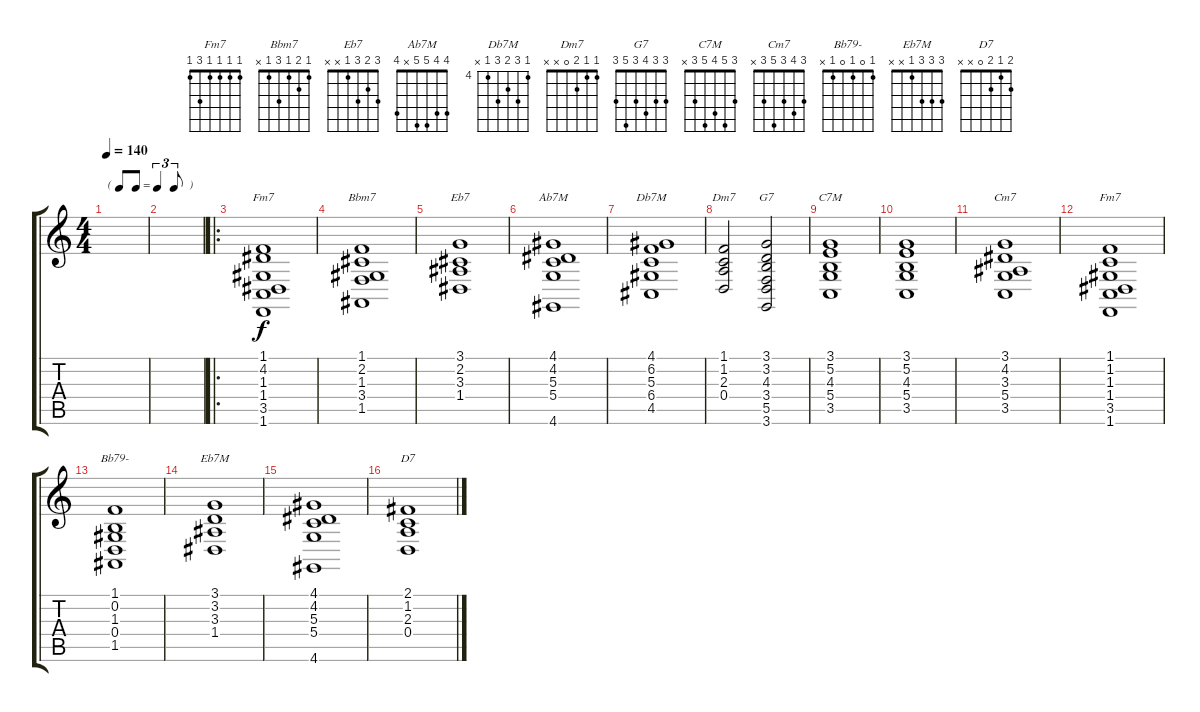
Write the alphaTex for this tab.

\track "" {instrument voiceoohs}
\staff {score tabs}
\tuning (E4 B3 G3 D3 A2 E2) {hide}
\chord ("Fm7" 1 4 1 1 3 1)
\chord ("Bbm7" 1 2 1 3 1 x)
\chord ("Eb7" 3 2 3 1 x x)
\chord ("Ab7M" 4 4 5 5 x 4)
\chord ("Db7M" 4 6 5 6 4 x) {firstfret 4}
\chord ("Dm7" 1 1 2 0 x x)
\chord ("G7" 3 3 4 3 5 3)
\chord ("C7M" 3 5 4 5 3 x)
\chord ("Cm7" 3 4 3 5 3 x)
\chord ("Fm7" 1 1 1 1 3 1)
\chord ("Bb79-" 1 0 1 0 1 x)
\chord ("Eb7M" 3 3 3 1 x x)
\chord ("D7" 2 1 2 0 x x)
\ts (4 4)
\tf triplet8th
\tempo 140
\clef g2
\ks c
|
|
\ro
(1.1 4.2 1.3 1.4 3.5 1.6).1{ch "Fm7"} |
(1.1 2.2 1.3 3.4 1.5).1{ch "Bbm7"} |
(3.1 2.2 3.3 1.4).1{ch "Eb7"} |
(4.1 4.2 5.3 5.4 4.6).1{ch "Ab7M"} |
(4.1 6.2 5.3 6.4 4.5).1{ch "Db7M"} |
(1.1 1.2 2.3 0.4).2{ch "Dm7"} (3.1 3.2 4.3 3.4 5.5 3.6).2{ch "G7"} |
(3.1 5.2 4.3 5.4 3.5).1{ch "C7M"} |
(3.1 5.2 4.3 5.4 3.5).1 |
(3.1 4.2 3.3 5.4 3.5).1{ch "Cm7"} |
(1.1 1.2 1.3 1.4 3.5 1.6).1{ch "Fm7"} |
(1.1 0.2 1.3 0.4 1.5).1{ch "Bb79-"} |
(3.1 3.2 3.3 1.4).1{ch "Eb7M"} |
(4.1 4.2 5.3 5.4 4.6).1 |
(2.1 1.2 2.3 0.4).1{ch "D7"}
